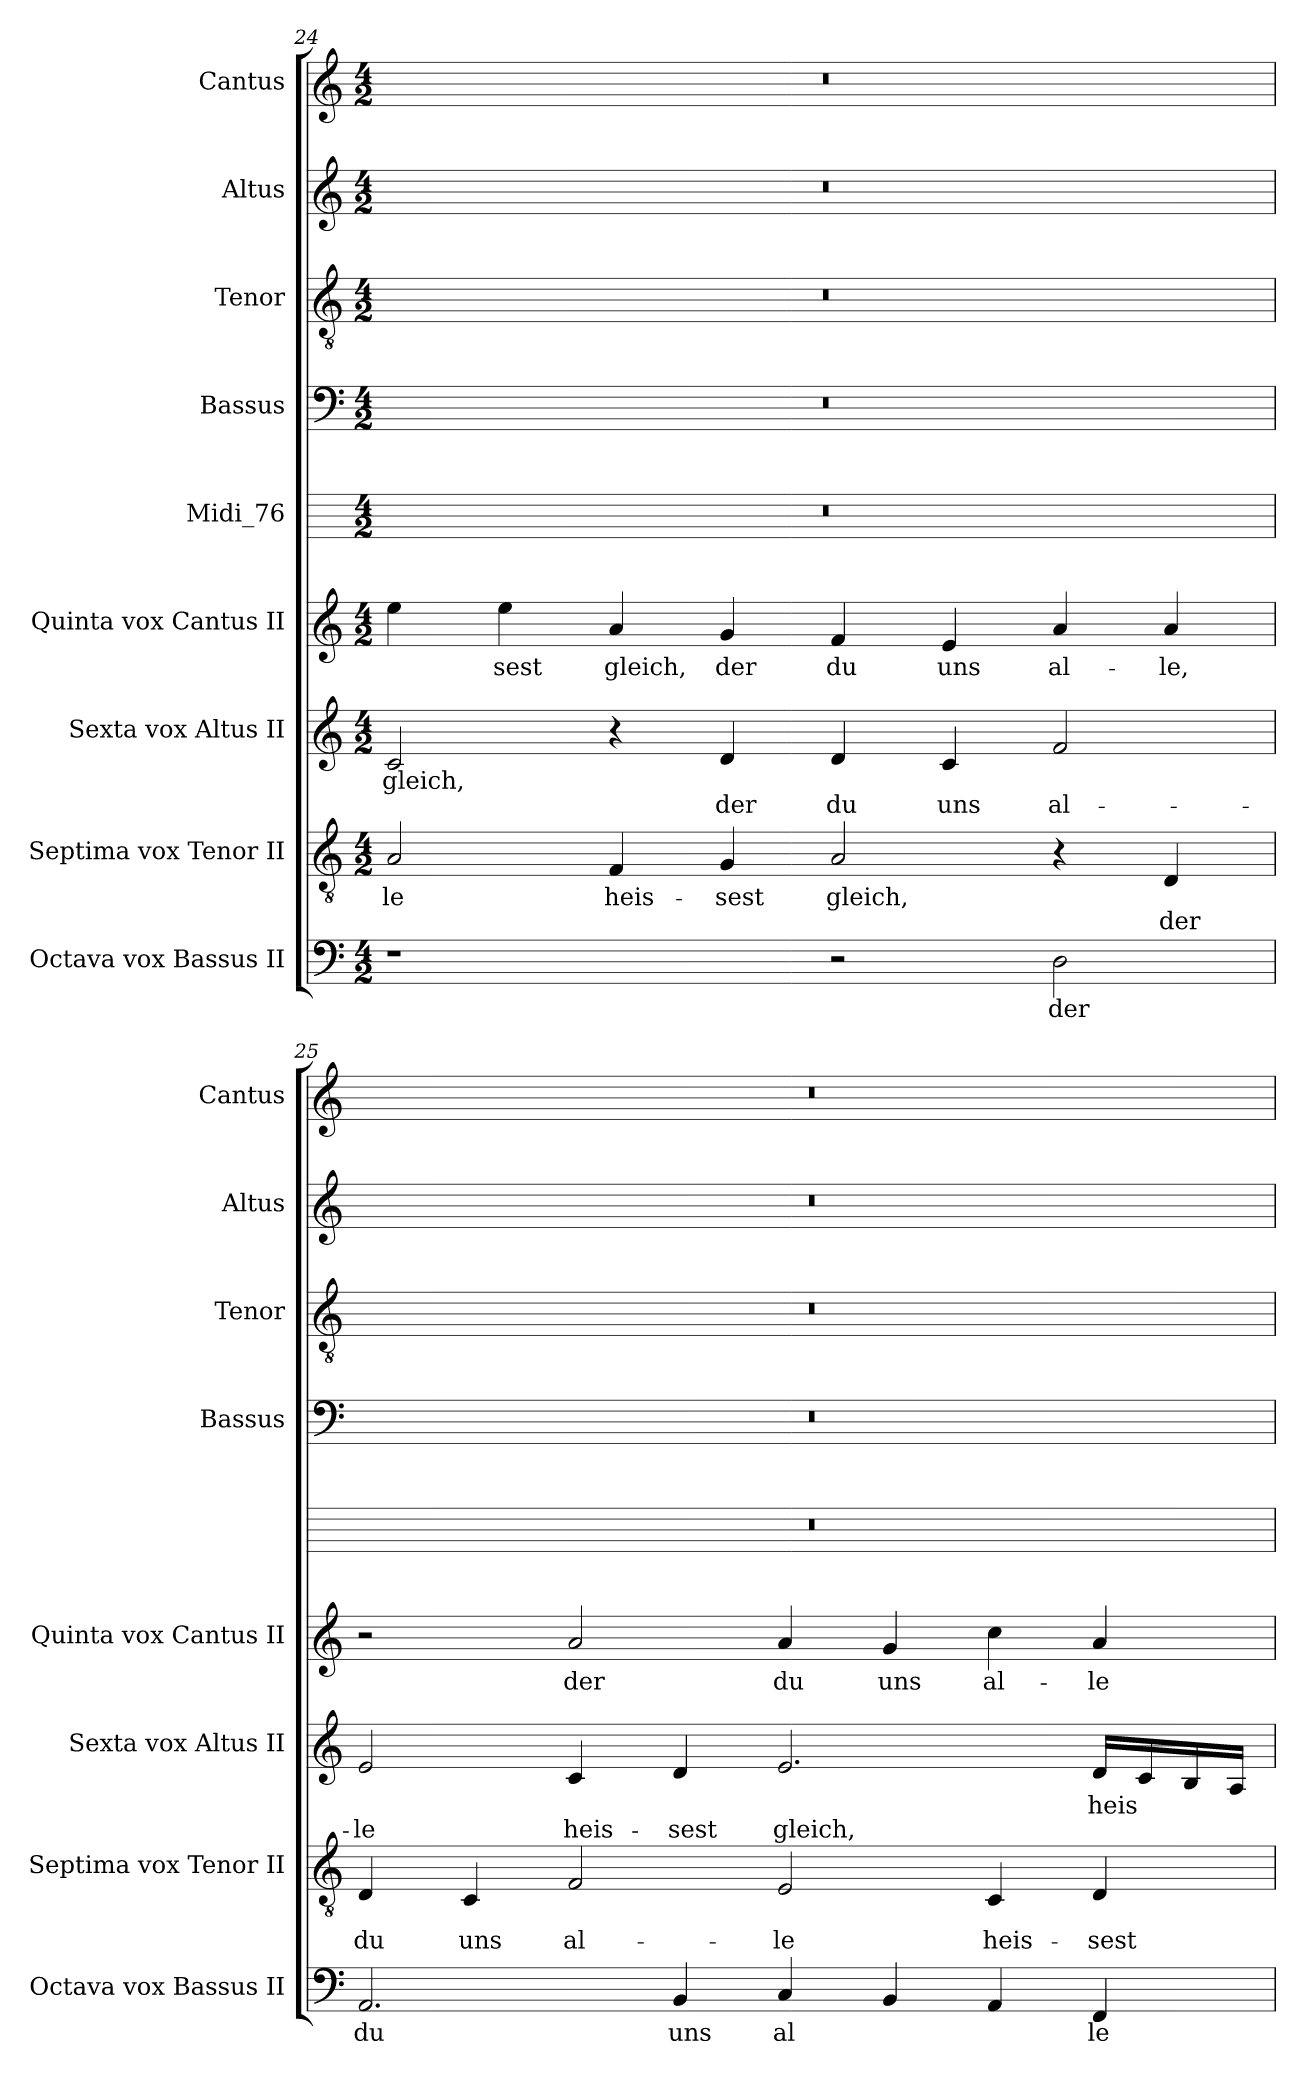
**kern	**text	**kern	**text	**text	**kern	**text	**text	**kern	**text	**kern	**kern	**kern	**kern	**kern
*part9	*part9	*part8	*part8	*part8	*part7	*part7	*part7	*part6	*part6	*part5	*part4	*part3	*part2	*part1
*staff9	*staff9	*staff8	*staff8	*staff8	*staff7	*staff7	*staff7	*staff6	*staff6	*staff5	*staff4	*staff3	*staff2	*staff1
*I"Octava vox Bassus II	*	*I"Septima vox Tenor II	*	*	*I"Sexta vox Altus II	*	*	*I"Quinta vox Cantus II	*	*I"Midi_76	*I"Bassus	*I"Tenor	*I"Altus	*I"Cantus
*I'Octava vox Bassus II	*	*I'Septima vox Tenor II	*	*	*I'Sexta vox Altus II	*	*	*I'Quinta vox Cantus II	*	*	*I'Bassus	*I'Tenor	*I'Altus	*I'Cantus
*clefF4	*	*clefGv2	*	*	*clefG2	*	*	*clefG2	*	*	*clefF4	*clefGv2	*clefG2	*clefG2
*k[]	*	*k[]	*	*	*k[]	*	*	*k[]	*	*	*k[]	*k[]	*k[]	*k[]
*C:	*	*C:	*	*	*C:	*	*	*C:	*	*	*C:	*C:	*C:	*C:
*M4/2	*	*M4/2	*	*	*M4/2	*	*	*M4/2	*	*M4/2	*M4/2	*M4/2	*M4/2	*M4/2
=24	=24	=24	=24	=24	=24	=24	=24	=24	=24	=24	=24	=24	=24	=24
!	!	!	!LO:LY:b	!	!	!LO:LY:b	!	!	!	!	!	!	!	!
1r	.	2A	-le	.	2c	gleich,	.	4ee	.	0r	0r	0r	0r	0r
!	!	!	!	!	!	!	!	!	!LO:LY:b	!	!	!	!	!
.	.	.	.	.	.	.	.	4ee	sest	.	.	.	.	.
!	!	!	!LO:LY:b	!	!	!	!	!	!LO:LY:b	!	!	!	!	!
.	.	4F	heis-	.	4r	.	.	4a	gleich,	.	.	.	.	.
!	!	!	!LO:LY:b	!	!	!	!LO:LY:b	!	!LO:LY:b	!	!	!	!	!
.	.	4G	-sest	.	4d	.	der	4g	der	.	.	.	.	.
!	!	!	!LO:LY:b	!	!	!	!LO:LY:b	!	!LO:LY:b	!	!	!	!	!
2r	.	2A	gleich,	.	4d	.	du	4f	du	.	.	.	.	.
!	!	!	!	!	!	!	!LO:LY:b	!	!LO:LY:b	!	!	!	!	!
.	.	.	.	.	4c	.	uns	4e	uns	.	.	.	.	.
!	!LO:LY:b	!	!	!	!	!	!LO:LY:b	!	!LO:LY:b	!	!	!	!	!
2D	der	4r	.	.	2f	.	al-	4a	al-	.	.	.	.	.
!	!	!	!	!LO:LY:b	!	!	!	!	!LO:LY:b	!	!	!	!	!
.	.	4D	.	der	.	.	.	4a	-le,	.	.	.	.	.
=25	=25	=25	=25	=25	=25	=25	=25	=25	=25	=25	=25	=25	=25	=25
!	!LO:LY:b	!	!	!LO:LY:b	!	!	!LO:LY:b	!	!	!	!	!	!	!
2.AA	du	4D	.	du	2e	.	-le	2r	.	0r	0r	0r	0r	0r
!	!	!	!	!LO:LY:b	!	!	!	!	!	!	!	!	!	!
.	.	4C	.	uns	.	.	.	.	.	.	.	.	.	.
!	!	!	!	!LO:LY:b	!	!	!LO:LY:b	!	!LO:LY:b	!	!	!	!	!
.	.	2F	.	al-	4c	.	heis-	2a	der	.	.	.	.	.
!	!LO:LY:b	!	!	!	!	!	!LO:LY:b	!	!	!	!	!	!	!
4BB	uns	.	.	.	4d	.	-sest	.	.	.	.	.	.	.
!	!LO:LY:b	!	!	!LO:LY:b	!	!	!LO:LY:b	!	!LO:LY:b	!	!	!	!	!
4C	al	2E	.	-le	2.e	.	gleich,	4a	du	.	.	.	.	.
!	!	!	!	!	!	!	!	!	!LO:LY:b	!	!	!	!	!
4BB	.	.	.	.	.	.	.	4g	uns	.	.	.	.	.
!	!	!	!	!LO:LY:b	!	!	!	!	!LO:LY:b	!	!	!	!	!
4AA	.	4C	.	heis-	.	.	.	4cc	al-	.	.	.	.	.
!	!LO:LY:b	!	!	!LO:LY:b	!	!LO:LY:b	!	!	!LO:LY:b	!	!	!	!	!
4FF	le	4D	.	-sest	16dLL	heis	.	4a	-le	.	.	.	.	.
.	.	.	.	.	16c	.	.	.	.	.	.	.	.	.
.	.	.	.	.	16B	.	.	.	.	.	.	.	.	.
.	.	.	.	.	16AJJ	.	.	.	.	.	.	.	.	.
=	=	=	=	=	=	=	=	=	=	=	=	=	=	=
*-	*-	*-	*-	*-	*-	*-	*-	*-	*-	*-	*-	*-	*-	*-
